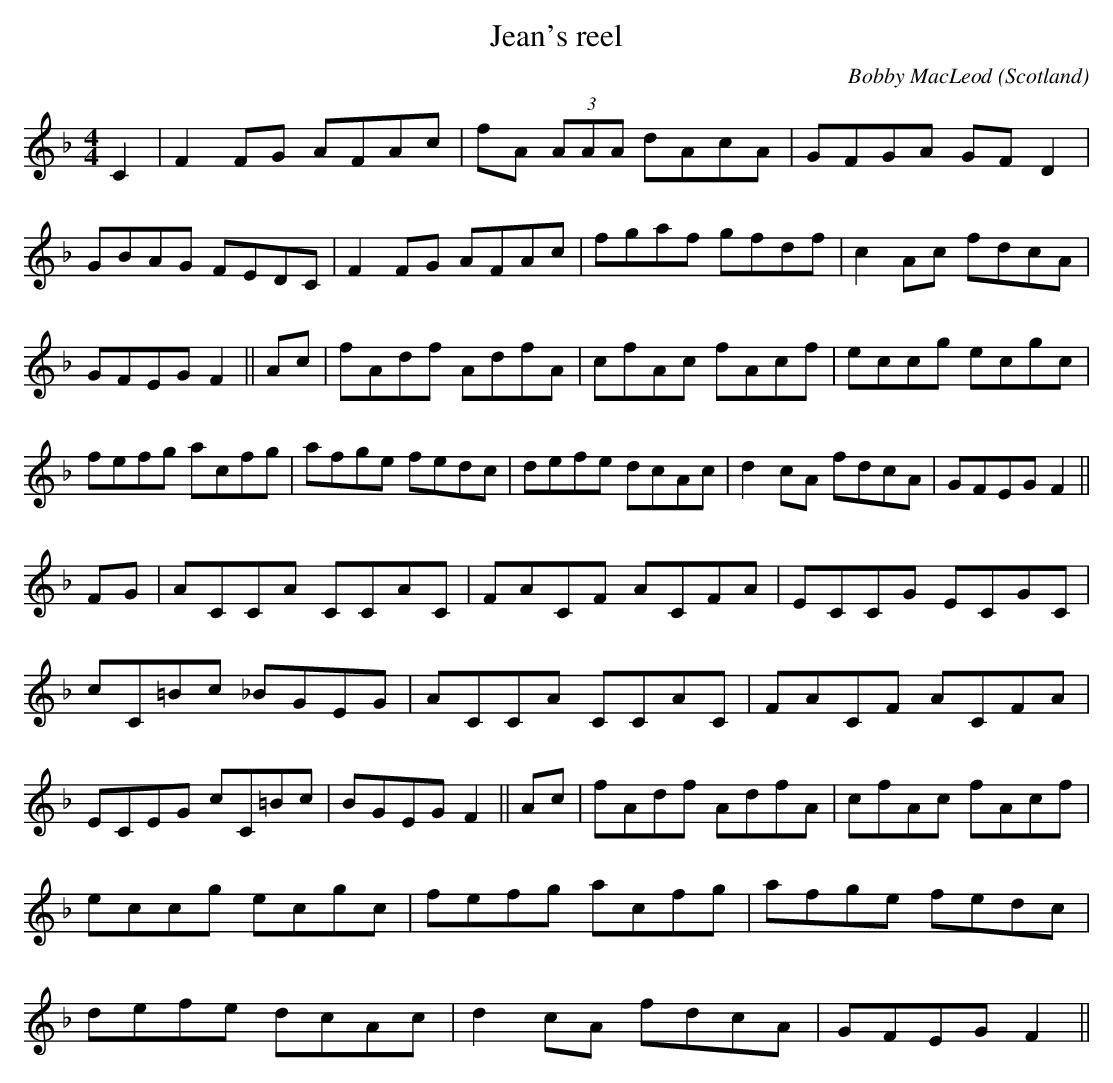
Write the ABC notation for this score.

X:1
T:Jean's reel
M:4/4
L:1/8
C:Bobby MacLeod
O:Scotland
K:F
C2|\
F2FG AFAc|fA (3AAA dAcA|GFGA GFD2|GBAG FEDC|\
F2FG AFAc|fgaf gfdf|c2Ac fdcA|GFEG F2||\
Ac|\
fAdf AdfA|cfAc fAcf|eccg ecgc|fefg acfg|\
afge fedc|defe dcAc|d2cA fdcA|GFEG F2||
FG|\
ACCA CCAC|FACF ACFA|ECCG ECGC|cC=Bc _BGEG|\
ACCA CCAC|FACF ACFA|ECEG cC=Bc|BGEG F2||\
Ac|\
fAdf AdfA|cfAc fAcf|eccg ecgc|fefg acfg|\
afge fedc|defe dcAc|d2cA fdcA|GFEG F2||
